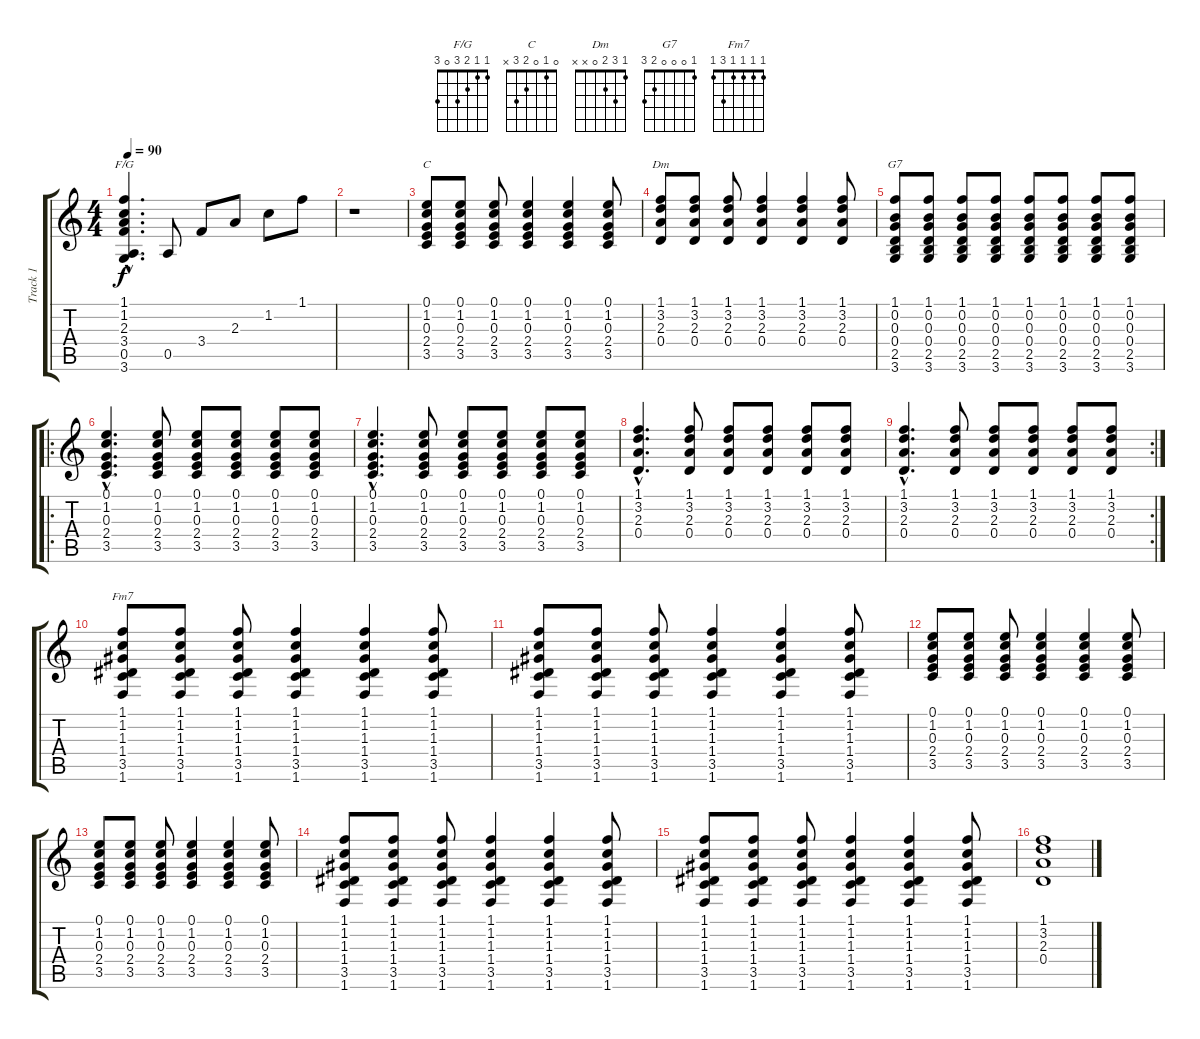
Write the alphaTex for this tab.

\track ("Track 1" "Track 1") {instrument acousticguitarsteel}
\staff {score tabs}
\tuning (E4 B3 G3 D3 A2 E2) {hide}
\chord ("F/G" 1 1 2 3 0 3)
\chord ("C" 0 1 0 2 3 x)
\chord ("Dm" 1 3 2 0 x x)
\chord ("G7" 1 0 0 0 2 3)
\chord ("Fm7" 1 1 1 1 3 1)
\ts (4 4)
\tempo 90
\clef g2
\ks c
(1.1{hac} 1.2{hac} 2.3{hac} 3.4{hac} 0.5{hac} 3.6{hac}).4{d ch "F/G" dy f} 0.5.8 3.4.8 2.3.8 1.2.8 1.1.8 |
r.1 |
(0.1 1.2 0.3 2.4 3.5).8{ch "C"} (0.1 1.2 0.3 2.4 3.5).8 (0.1 1.2 0.3 2.4 3.5).8 (0.1 1.2 0.3 2.4 3.5).4 (0.1 1.2 0.3 2.4 3.5).4 (0.1 1.2 0.3 2.4 3.5).8 |
(1.1 3.2 2.3 0.4).8{ch "Dm"} (1.1 3.2 2.3 0.4).8 (1.1 3.2 2.3 0.4).8 (1.1 3.2 2.3 0.4).4 (1.1 3.2 2.3 0.4).4 (1.1 3.2 2.3 0.4).8 |
(1.1 0.2 0.3 0.4 2.5 3.6).8{ch "G7"} (1.1 0.2 0.3 0.4 2.5 3.6).8 (1.1 0.2 0.3 0.4 2.5 3.6).8 (1.1 0.2 0.3 0.4 2.5 3.6).8 (1.1 0.2 0.3 0.4 2.5 3.6).8 (1.1 0.2 0.3 0.4 2.5 3.6).8 (1.1 0.2 0.3 0.4 2.5 3.6).8 (1.1 0.2 0.3 0.4 2.5 3.6).8 |
\ro
(0.1{hac} 1.2{hac} 0.3{hac} 2.4{hac} 3.5{hac}).4{d} (0.1 1.2 0.3 2.4 3.5).8 (0.1 1.2 0.3 2.4 3.5).8 (0.1 1.2 0.3 2.4 3.5).8 (0.1 1.2 0.3 2.4 3.5).8 (0.1 1.2 0.3 2.4 3.5).8 |
(0.1{hac} 1.2{hac} 0.3{hac} 2.4{hac} 3.5{hac}).4{d} (0.1 1.2 0.3 2.4 3.5).8 (0.1 1.2 0.3 2.4 3.5).8 (0.1 1.2 0.3 2.4 3.5).8 (0.1 1.2 0.3 2.4 3.5).8 (0.1 1.2 0.3 2.4 3.5).8 |
(1.1{hac} 3.2{hac} 2.3{hac} 0.4{hac}).4{d} (1.1 3.2 2.3 0.4).8 (1.1 3.2 2.3 0.4).8 (1.1 3.2 2.3 0.4).8 (1.1 3.2 2.3 0.4).8 (1.1 3.2 2.3 0.4).8 |
\rc 2
(1.1{hac} 3.2{hac} 2.3{hac} 0.4{hac}).4{d} (1.1 3.2 2.3 0.4).8 (1.1 3.2 2.3 0.4).8 (1.1 3.2 2.3 0.4).8 (1.1 3.2 2.3 0.4).8 (1.1 3.2 2.3 0.4).8 |
(1.1 1.2 1.3 1.4 3.5 1.6).8{ch "Fm7"} (1.1 1.2 1.3 1.4 3.5 1.6).8 (1.1 1.2 1.3 1.4 3.5 1.6).8 (1.1 1.2 1.3 1.4 3.5 1.6).4 (1.1 1.2 1.3 1.4 3.5 1.6).4 (1.1 1.2 1.3 1.4 3.5 1.6).8 |
(1.1 1.2 1.3 1.4 3.5 1.6).8 (1.1 1.2 1.3 1.4 3.5 1.6).8 (1.1 1.2 1.3 1.4 3.5 1.6).8 (1.1 1.2 1.3 1.4 3.5 1.6).4 (1.1 1.2 1.3 1.4 3.5 1.6).4 (1.1 1.2 1.3 1.4 3.5 1.6).8 |
(0.1 1.2 0.3 2.4 3.5).8 (0.1 1.2 0.3 2.4 3.5).8 (0.1 1.2 0.3 2.4 3.5).8 (0.1 1.2 0.3 2.4 3.5).4 (0.1 1.2 0.3 2.4 3.5).4 (0.1 1.2 0.3 2.4 3.5).8 |
(0.1 1.2 0.3 2.4 3.5).8 (0.1 1.2 0.3 2.4 3.5).8 (0.1 1.2 0.3 2.4 3.5).8 (0.1 1.2 0.3 2.4 3.5).4 (0.1 1.2 0.3 2.4 3.5).4 (0.1 1.2 0.3 2.4 3.5).8 |
(1.1 1.2 1.3 1.4 3.5 1.6).8 (1.1 1.2 1.3 1.4 3.5 1.6).8 (1.1 1.2 1.3 1.4 3.5 1.6).8 (1.1 1.2 1.3 1.4 3.5 1.6).4 (1.1 1.2 1.3 1.4 3.5 1.6).4 (1.1 1.2 1.3 1.4 3.5 1.6).8 |
(1.1 1.2 1.3 1.4 3.5 1.6).8 (1.1 1.2 1.3 1.4 3.5 1.6).8 (1.1 1.2 1.3 1.4 3.5 1.6).8 (1.1 1.2 1.3 1.4 3.5 1.6).4 (1.1 1.2 1.3 1.4 3.5 1.6).4 (1.1 1.2 1.3 1.4 3.5 1.6).8 |
(1.1 3.2 2.3 0.4).1
